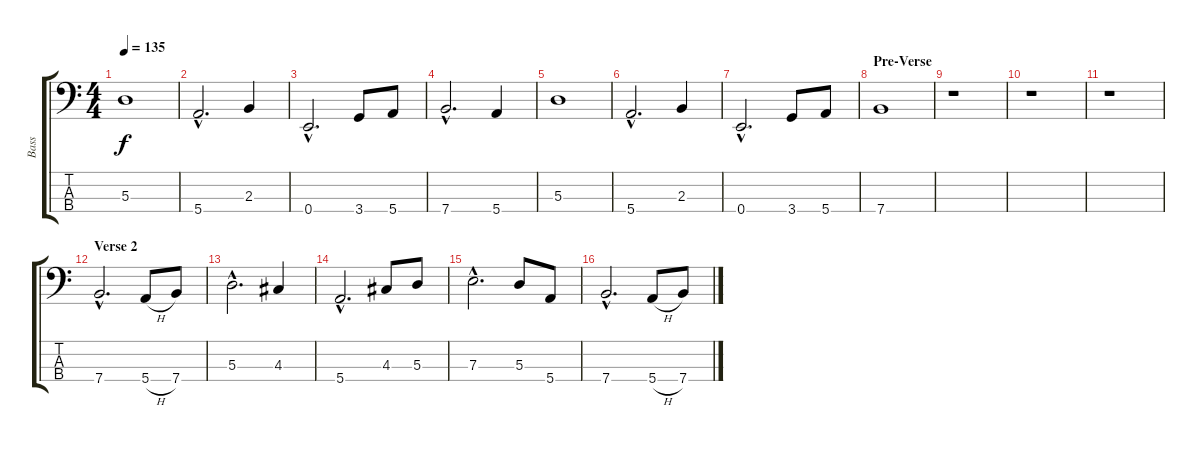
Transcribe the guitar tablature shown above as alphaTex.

\track ("Bass" "Bass") {instrument electricbassfinger}
\staff {score tabs}
\tuning (G2 D2 A1 E1) {hide}
\ts (4 4)
\tempo 135
\clef f4
\ks c
5.3.1{dy f} |
5.4{hac}.2{d} 2.3.4 |
0.4{hac}.2{d} 3.4.8 5.4.8 |
7.4{hac}.2{d} 5.4.4 |
5.3.1 |
5.4{hac}.2{d} 2.3.4 |
0.4{hac}.2{d} 3.4.8 5.4.8 |
\section ("" "Pre-Verse")
7.4.1 |
r.1 |
r.1 |
r.1 |
\section ("" "Verse 2 ")
7.4{hac}.2{d} 5.4{h}.8 7.4.8 |
5.3{hac}.2{d} 4.3.4 |
5.4{hac}.2{d} 4.3.8 5.3.8 |
7.3{hac}.2{d} 5.3.8 5.4.8 |
7.4{hac}.2{d} 5.4{h}.8 7.4.8
